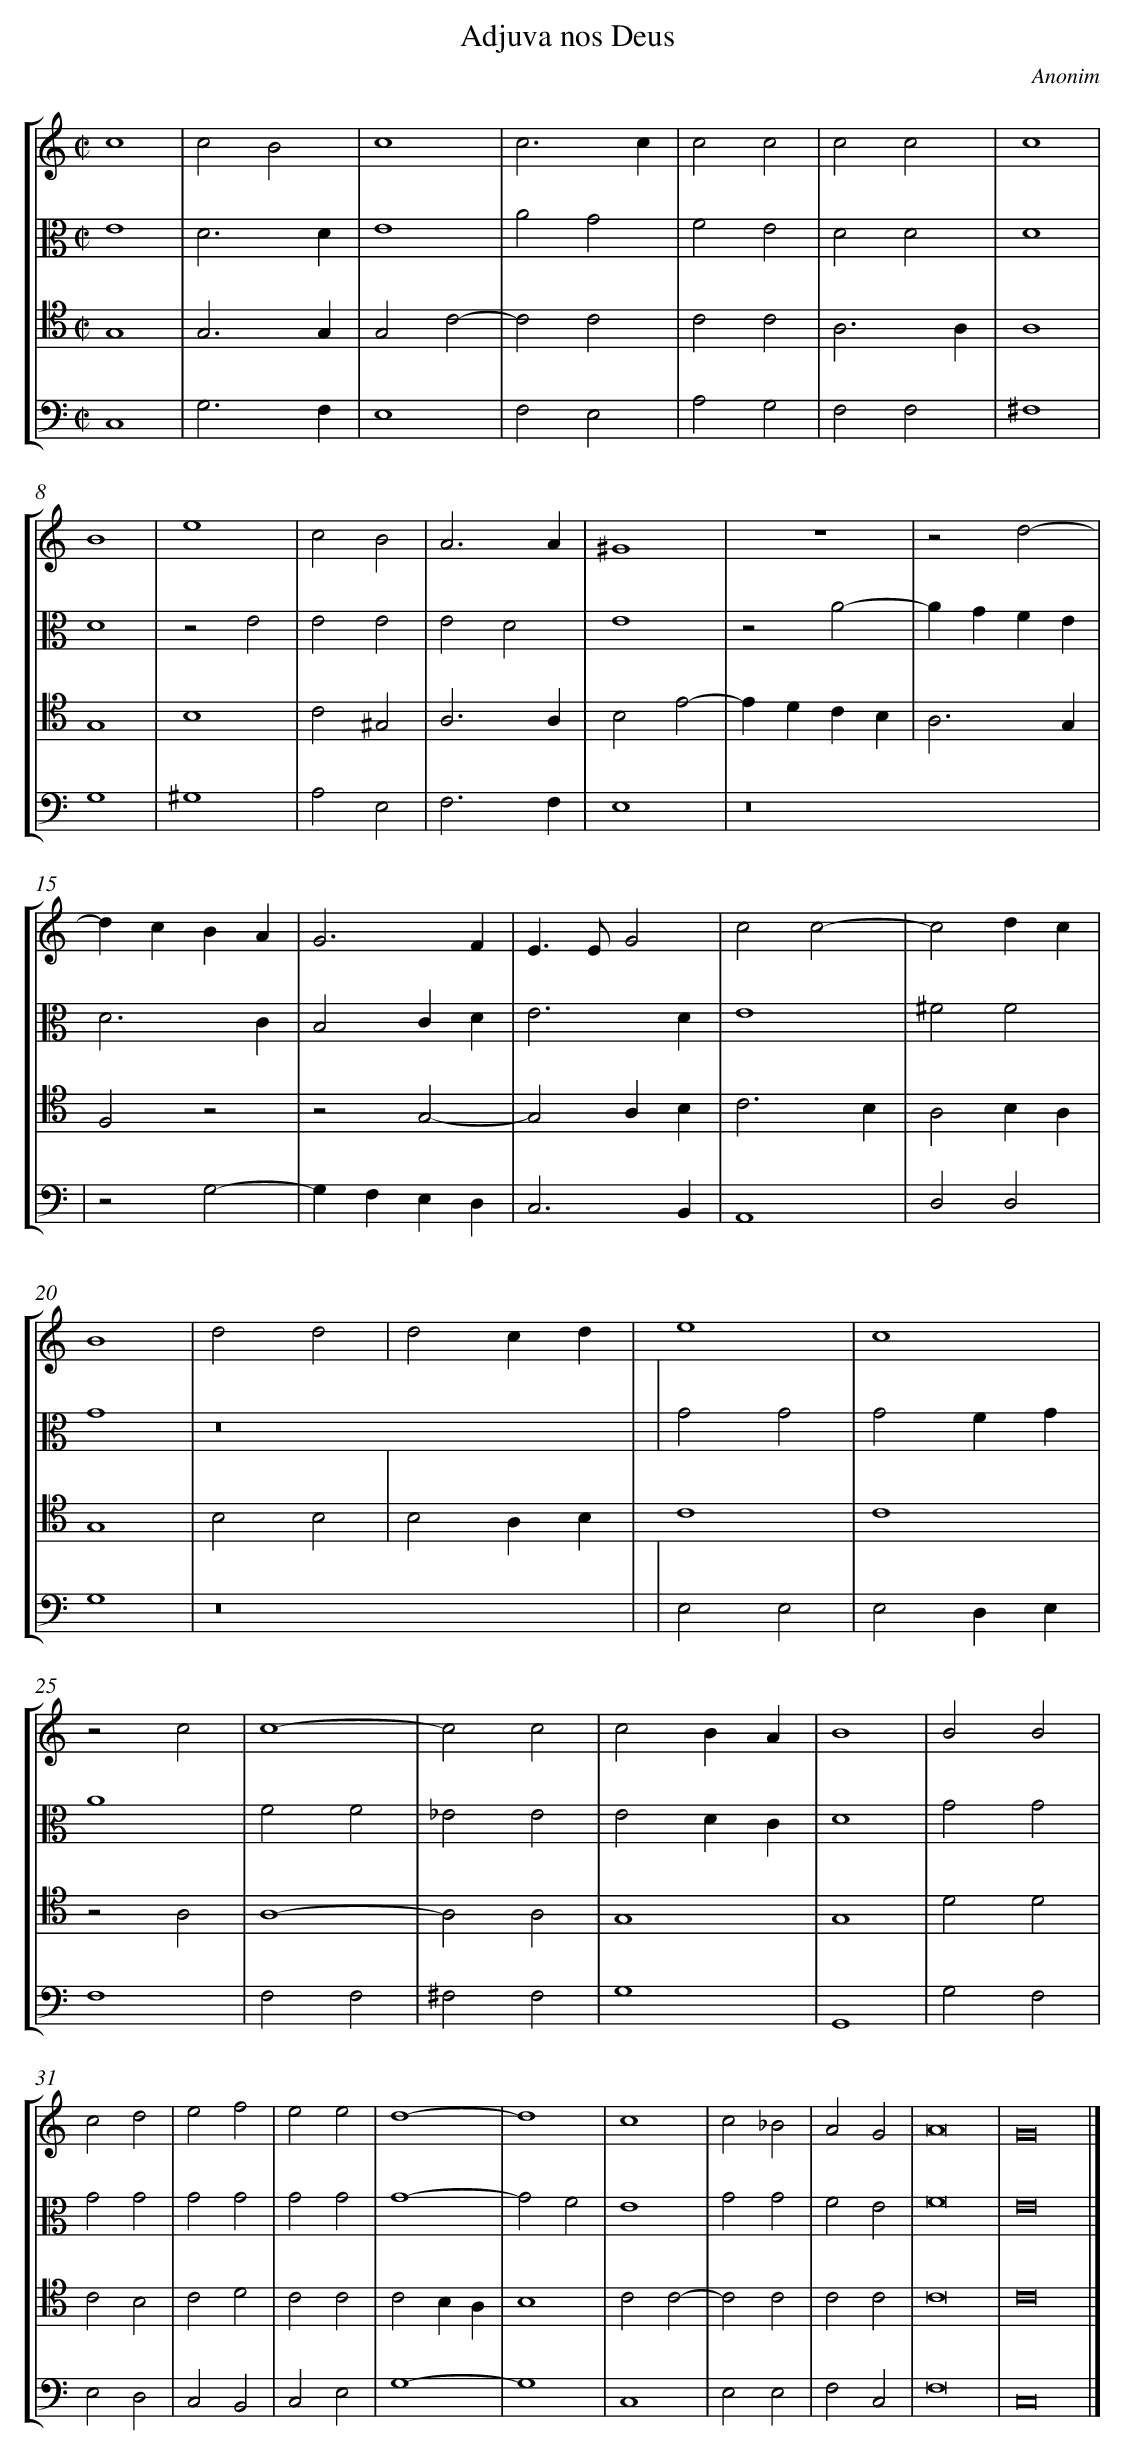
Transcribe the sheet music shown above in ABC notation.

X:1
T: Adjuva nos Deus
C: Anonim
L: 1/4
M: C|
%%staves [1 2 3 4]
V: 1
V: 2 clef=alto
V: 3 clef=tenor
V: 4 clef=bass
K: C
[V:1] c4 |
[V:2] E4 |
[V:3] G,4 |
[V:4] C,4 |
[V:1] c2B2 |
[V:2] D3D |
[V:3] G,3G, |
[V:4] G,3F, |
[V:1] c4 |
[V:2] E4 |
[V:3] G,2C2- |
[V:4] E,4 |
[V:1] c3c |
[V:2] A2G2 |
[V:3] C2C2 |
[V:4] F,2E,2 |
[V:1] c2c2 |
[V:2] F2E2 |
[V:3] C2C2 |
[V:4] A,2G,2 |
[V:1] c2c2 |
[V:2] D2D2 |
[V:3] A,3A, |
[V:4] F,2F,2 |
[V:1] c4 |
[V:2] D4 |
[V:3] A,4 |
[V:4] ^F,4 |
[V:1] B4 |
[V:2] D4 |
[V:3] G,4 |
[V:4] G,4 |
[V:1] e4 |
[V:2] z2E2 |
[V:3] B,4 |
[V:4] ^G,4 |
[V:1] c2B2 |
[V:2] E2E2 |
[V:3] C2^G,2 |
[V:4] A,2E,2 |
[V:1] A3A |
[V:2] E2D2 |
[V:3] A,3A, |
[V:4] F,3F, |
[V:1] ^G4 |
[V:2] E4 |
[V:3] B,2E2- |
[V:4] E,4 |
[V:1] z4 |
[V:2] z2A2- |
[V:3] EDCB, |
[V:4] z8 |
[V:1] z2d2- |
[V:2] AGFE |
[V:3] A,3G, |
[V:4]  |
[V:1] dcBA |
[V:2] D3C |
[V:3] F,2z2 |
[V:4] z2G,2- |
[V:1] G3F |
[V:2] B,2CD |
[V:3] z2G,2- |
[V:4] G,F,E,D, |
[V:1] E>EG2 |
[V:2] E3D |
[V:3] G,2A,B, |
[V:4] C,3B,, |
[V:1] c2c2- |
[V:2] E4 |
[V:3] C3B, |
[V:4] A,,4 |
[V:1] c2dc |
[V:2] ^F2F2 |
[V:3] A,2B,A, |
[V:4] D,2D,2 |
[V:1] B4 |
[V:2] G4 |
[V:3] G,4 |
[V:4] G,4 |
[V:1] d2d2 |
[V:2] z8 |
[V:3] B,2B,2 |
[V:4] z8 |
[V:1] d2cd |
[V:2]  |
[V:3] B,2A,B, |
[V:4]  |
[V:1] e4 |
[V:2] G2G2 |
[V:3] C4 |
[V:4] E,2E,2 |
[V:1] c4 |
[V:2] G2FG |
[V:3] C4 |
[V:4] E,2D,E, |
[V:1] z2c2 |
[V:2] A4 |
[V:3] z2A,2 |
[V:4] F,4 |
[V:1] c4- |
[V:2] F2F2 |
[V:3] A,4- |
[V:4] F,2F,2 |
[V:1] c2c2 |
[V:2] _E2E2 |
[V:3] A,2A,2 |
[V:4] ^F,2F,2 |
[V:1] c2BA |
[V:2] E2DC |
[V:3] G,4 |
[V:4] G,4 |
[V:1] B4 |
[V:2] D4 |
[V:3] G,4 |
[V:4] G,,4 |
[V:1] B2B2 |
[V:2] G2G2 |
[V:3] D2D2 |
[V:4] G,2F,2 |
[V:1] c2d2 |
[V:2] G2G2 |
[V:3] C2B,2 |
[V:4] E,2D,2 |
[V:1] e2f2 |
[V:2] G2G2 |
[V:3] C2D2 |
[V:4] C,2B,,2 |
[V:1] e2e2 |
[V:2] G2G2 |
[V:3] C2C2 |
[V:4] C,2E,2 |
[V:1] d4- |
[V:2] G4- |
[V:3] C2B,A, |
[V:4] G,4- |
[V:1] d4 |
[V:2] G2F2 |
[V:3] B,4 |
[V:4] G,4 |
[V:1] c4 |
[V:2] E4 |
[V:3] C2C2- |
[V:4] C,4 |
[V:1] c2_B2 |
[V:2] G2G2 |
[V:3] C2C2 |
[V:4] E,2E,2 |
[V:1] A2G2 |
[V:2] F2E2 |
[V:3] C2C2 |
[V:4] F,2C,2 |
[V:1] A8 |
[V:2] F8 |
[V:3] C8 |
[V:4] F,8 |
[V:1] G8 |]
[V:2] E8 |]
[V:3] C8 |]
[V:4] C,8 |]
